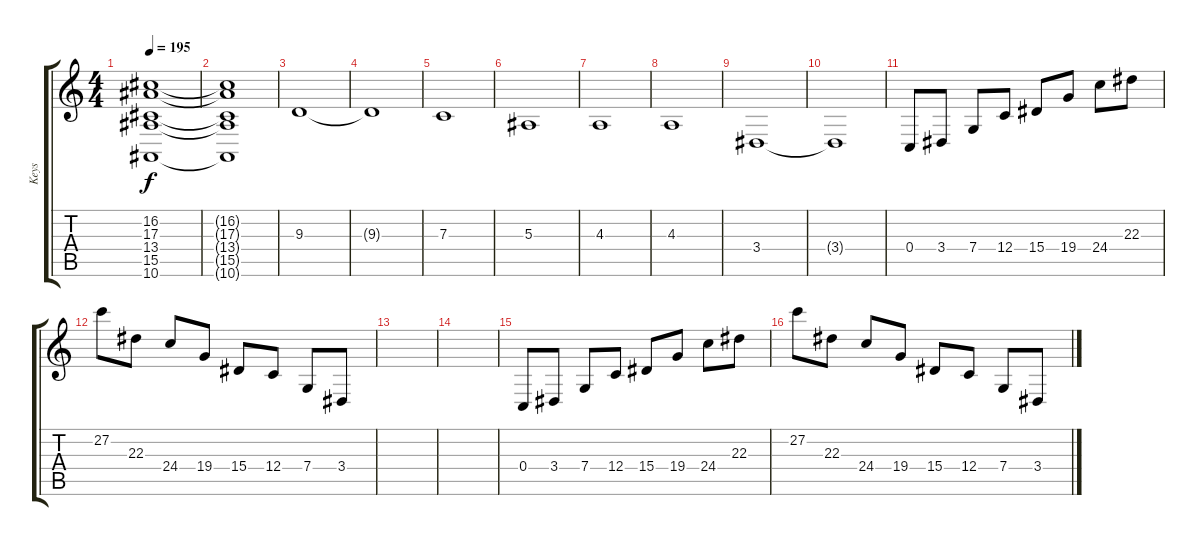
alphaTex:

\track ("Keys" "Keys") {instrument choiraahs}
\staff {score tabs}
\tuning (D4 A3 F3 C3 G2 C2) {hide}
\ts (4 4)
\tempo 195
\clef g2
\ks c
(16.2 17.3 13.4 15.5 10.6).1{dy f} |
(16.2{t} 17.3{t} 13.4{t} 15.5{t} 10.6{t}).1 |
9.3.1 |
9.3{t}.1 |
7.3.1 |
5.3.1 |
4.3.1 |
4.3.1 |
3.4.1 |
3.4{t}.1 |
0.4.8 3.4.8 7.4.8 12.4.8 15.4.8 19.4.8 24.4.8 22.3.8 |
27.2.8 22.3.8 24.4.8 19.4.8 15.4.8 12.4.8 7.4.8 3.4.8 |
|
|
0.4.8 3.4.8 7.4.8 12.4.8 15.4.8 19.4.8 24.4.8 22.3.8 |
27.2.8 22.3.8 24.4.8 19.4.8 15.4.8 12.4.8 7.4.8 3.4.8
